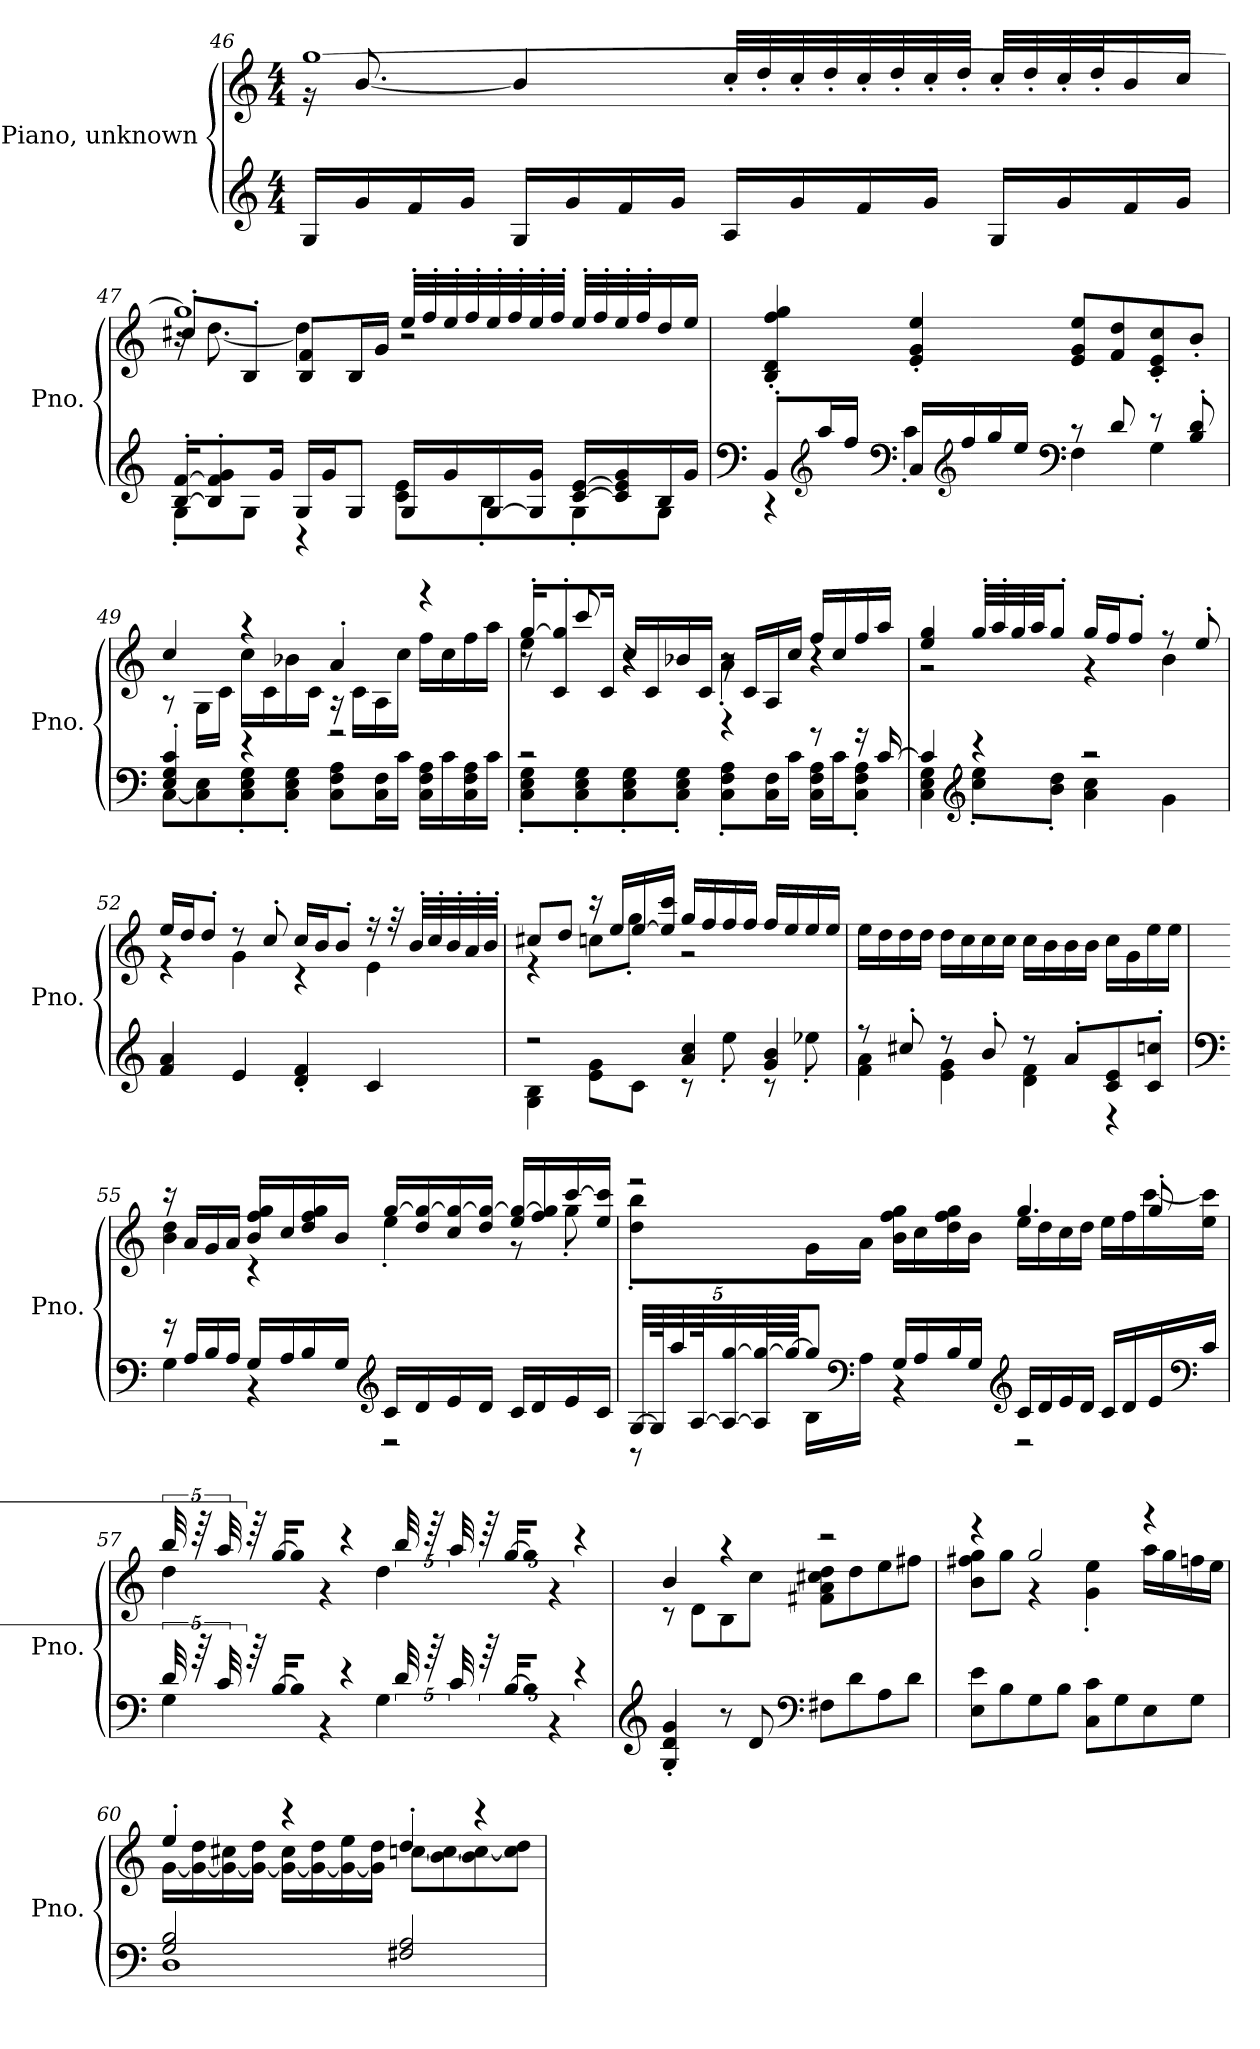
**kern	**kern
*part1	*part1
*staff2	*staff1
*I"Piano, unknown	*
*I'Pno.	*
!!LO:LB:g=z
*clefG2	*clefG2
*k[]	*k[]
*M4/4	*M4/4
=46	=46
*	*^
16G/LL	[1gg	16r
16g/	.	[8.b/
16f/	.	.
16g/JJ	.	.
16G/LL	.	4b/]
16g/	.	.
16f/	.	.
16g/JJ	.	.
16A/LL	.	32cc'/LLL
.	.	32dd'/
16g/	.	32cc'/
.	.	32dd'/
16f/	.	32cc'/
.	.	32dd'/
16g/JJ	.	32cc'/
.	.	32dd'/JJJ
16G/LL	.	32cc'/LLL
.	.	32dd'/
16g/	.	32cc'/
.	.	32dd'/J
16f/	.	16b/
16g/JJ	.	16cc/JJ
=47	=47	=47
*^	*	*^
[16B/' [16f/'KL	8G'\L	1gg]	16r	8cc#X'/L
8B/]' 8f/]' 8g/'	.	.	[8.dd\	.
.	8G\J	.	.	8B'/J
16g/Jk	.	.	.	.
16G/LL	4r	.	4dd\]	8B/ 8f/L
16g/J	.	.	.	.
8G/J	.	.	.	16B/L
.	.	.	.	16g/JJ
16G/LL	8c\ 8e\L	.	2r	32ee'/LLL
.	.	.	.	32ff'/
16g/	.	.	.	32ee'/
.	.	.	.	32ff'/
[16G/	8B'\	.	.	32ee'/
.	.	.	.	32ff'/
16G/] 16g/JJ	.	.	.	32ee'/
.	.	.	.	32ff'/JJJ
[16c/ [16e/LL	8G'\	.	.	32ee'/LLL
.	.	.	.	32ff'/
16c/] 16e/] 16g/	.	.	.	32ee'/
.	.	.	.	32ff'/J
16B/	8G\J	.	.	16dd/
16g/JJ	.	.	.	16ee/JJ
*	*	*v	*v	*v
!!LO:LB:g=z
=48	=48	=48
*clefF4	*	*
8BB'/L	4r	4B/' 4d/' 4ff/' 4gg/'
*clefG2	*	*
16aa/L	.	.
16ff/JJ	.	.
*clefF4	*	*
16C/LL	4c'\	4e/' 4g/' 4ee/'
*clefG2	*	*
16ff/	.	.
16gg/	.	.
16ee/JJ	.	.
*clefF4	*	*
8r	4F\	8e/ 8g/ 8ee/L
8d/	.	8f/ 8dd/
8r	4G\	8c/' 8e/' 8cc/'
8B/' 8d/'	.	8b'/J
=49	=49	=49
*	*	*^
4E/' 4G/' 4c/'	[8C\L	4cc/	8r
.	8C\] 8E\	.	16G\LL
.	.	.	16c\JJ
4r	8C\' 8E\' 8G\'	4r	16cc\LL
.	.	.	16c\
.	8C\' 8E\' 8G\'J	.	16b-X\
.	.	.	16c\JJ
2r	8C\ 8F\ 8A\L	4a'/	16r
.	.	.	16c\LL
.	16C\ 16F\L	.	16A\
.	16c\JJ	.	16cc\JJ
.	16C\ 16F\ 16A\LL	4r	16ff\LL
.	16c\	.	16cc\
.	16C\ 16F\ 16A\	.	16ff\
.	16c\JJ	.	16aa\JJ
!!LO:PB:g=z
=50	=50	=50	=50
*	*	*	*^
2r	8C\' 8E\' 8G\'L	8r	4ee\	[16gg'/KL
.	.	.	.	8c/' 8gg/]'
.	8C\' 8E\' 8G\'	8ccc/	.	.
.	.	.	.	16c/Jk
.	8C\' 8E\' 8G\'	4r	4r	16cc/LL
.	.	.	.	16c/
.	8C\' 8E\' 8G\'J	.	.	16b-X/
.	.	.	.	16c/JJ
4r	8C\' 8F\' 8A\'L	2r	4a'\	16r
.	.	.	.	16c/LL
.	16C\ 16F\L	.	.	16A/
.	16c\JJ	.	.	16cc/JJ
8r	16C\ 16F\ 16A\LL	.	4r	16ff/LL
.	16c\J	.	.	16cc/
16r	8C\' 8F\' 8A\'J	.	.	16ff/
[16c/	.	.	.	16aa/JJ
*	*	*	*v	*v
=51	=51	=51	=51
4c/]	4C\ 4E\ 4G\	4ee/ 4gg/	2r
*clefG2	*	*	*
4r	8cc\' 8ee\'L	32gg'/LLL	.
.	.	32aa'/	.
.	.	32gg/	.
.	.	32aa/JJ	.
.	8b\' 8dd\'J	8gg'/J	.
2r	4a\ 4cc\	16gg/LL	4r
.	.	16ff/J	.
.	.	8ff'/J	.
.	4g\	8r	4b\
.	.	8ee'/	.
*v	*v	*	*
!!LO:LB:g=z	!!
=52	=52	=52
4f/ 4a/	16ee/LL	4r
.	16dd/J	.
.	8dd'/J	.
4e/	8r	4g\
.	8cc'/	.
4d/' 4f/'	16cc/LL	4r
.	16b/J	.
.	8b'/J	.
4c/	16r	4e\
.	32r	.
.	32b'/LLL	.
.	32cc'/	.
.	32b'/	.
.	32a'/	.
.	32b'/JJJ	.
=53	=53	=53
*^	*	*
2r	4G\ 4B\	8cc#X/L	4r
.	.	8dd/J	.
.	8e\ 8g\L	16r	8ccn\L
.	.	16ee/LL	.
.	8c\J	[16ee/	8gg'\J
.	.	16ee/] 16ccc/JJ	.
4a/ 4cc/	8r	16gg/LL	2r
.	.	16ff/	.
.	8ee'\	16ff/	.
.	.	16ff/JJ	.
4g/ 4b/	8r	16ff/LL	.
.	.	16ee/	.
.	8ee-X'\	16ee/	.
.	.	16ee/JJ	.
*	*	*v	*v
=54	=54	=54
8r	4f\ 4a\	16ee\LL
.	.	16dd\
8cc#X'/	.	16dd\
.	.	16dd\JJ
8r	4e\ 4g\	16dd\LL
.	.	16cc\
8b'/	.	16cc\
.	.	16cc\JJ
8r	4d\ 4f\	16cc\LL
.	.	16b\
8a'/L	.	16b\
.	.	16b\JJ
8c/ 8e/	4r	16cc\LL
.	.	16g\
8c/' 8ccn/'J	.	16ee\
.	.	16ee\JJ
!!LO:LB:g=z
=55	=55	=55
*clefF4	*	*
*	*	*^
16r	4G\	16r	4b\ 4dd\
16A/LL	.	16a/LL	.
16B/	.	16g/	.
16A/JJ	.	16a/JJ	.
16G/LL	4r	16b/ 16ff/ 16gg/LL	4r
16A/	.	16cc/	.
16B/	.	16dd/ 16ff/ 16gg/	.
16G/JJ	.	16b/JJ	.
*clefG2	*	*	*
16c/LL	2r	[16gg/LL	4ee'\
16d/	.	16dd/ 16gg/_	.
16e/	.	16cc/ 16gg/_	.
16d/JJ	.	16dd/ 16gg/_JJ	.
16c/LL	.	16ee/ 16gg/_LL	8r
16d/	.	16ff/ 16gg/]	.
16e/	.	[16ccc/	8gg'\
16c/JJ	.	16ee/ 16ccc/]JJ	.
!!LO:LB:g=z	!!
=56	=56	=56	=56
*Xbrackettup	*	*	*
[40G/LLL	8r	2r	8dd\' 8bb\'L
80G/K]	.	.	.
40aa/	.	.	.
[80A/K	.	.	.
40A/_ [40gg/	.	.	.
80A/] 80gg/_L	.	.	.
80gg/JJJ_	.	.	.
8gg/J]	16B\LL	.	16g\L
*clefF4	*	*	*
.	16A\JJ	.	16a\JJ
16G/LL	4r	.	16b\ 16ff\ 16gg\LL
16A/	.	.	16cc\
16B/	.	.	16dd\ 16ff\ 16gg\
16G/JJ	.	.	16b\JJ
*clefG2	*	*	*
16c/LL	2r	4.gg/	16ee\LL
16d/	.	.	16dd\
16e/	.	.	16cc\
16d/JJ	.	.	16dd\JJ
16c/LL	.	.	16ee\LL
16d/	.	.	16ff\
16e/	.	8gg'/	[16ccc\
*clefF4	*	*	*
16c/JJ	.	.	16ee\ 16ccc\]JJ
!!LO:LB:g=z	!!
=57	=57	=57	=57
*brackettup	*	*	*
40d/	4G\	40bb/	4dd\
80r	.	80r	.
40c/	.	40aa/	.
80r	.	80r	.
[20B/KL	.	[20gg/KL	.
8B/J]	.	8gg/J]	.
4r	4r	4r	4r
40d/	4G\	40bb/	4dd\
80r	.	80r	.
40c/	.	40aa/	.
80r	.	80r	.
[20B/KL	.	[20gg/KL	.
8B/J]	.	8gg/J]	.
4r	4r	4r	4r
*v	*v	*	*
=58	=58	=58
*clefG2	*	*
4G/' 4d/' 4g/'	4b/	8r
.	.	8d\L
8r	4r	8B\
8d/	.	8cc\J
*clefF4	*	*
8F#X\L	2r	8f#X\ 8a\ 8cc#X\ 8dd\L
8d\	.	8dd\
8A\	.	8ee\
8d\J	.	8ff#X\J
=59	=59	=59
8E\ 8e\L	4r	8b\ 8ff#X\ 8gg\L
8B\	.	8gg\J
8G\	2gg/	4r
8B\J	.	.
8C\ 8c\L	.	4g\' 4ee\'
8G\	.	.
8E\	4r	16aa\LL
.	.	16gg\
8G\J	.	16ffn\
.	.	16ee\JJ
!!LO:LB:g=z	!!
=60	=60	=60
*^	*	*
2G/ 2B/	1D	4ee'/	[16g\LL
.	.	.	16g\_ 16dd\
.	.	.	16g\_ 16cc#X\
.	.	.	16g\_ 16dd\JJ
.	.	4r	16g\_ 16cc#\LL
.	.	.	16g\_ 16dd\
.	.	.	16g\_ 16ee\
.	.	.	16g\] 16dd\JJ
2F#X/ 2A/	.	4dd'/	[8ccn\L
.	.	.	8b\ 8cc\_
.	.	4r	8b\ 8cc\_
.	.	.	8cc\] 8dd\J
*v	*v	*	*
*	*v	*v
=	=
*-	*-
